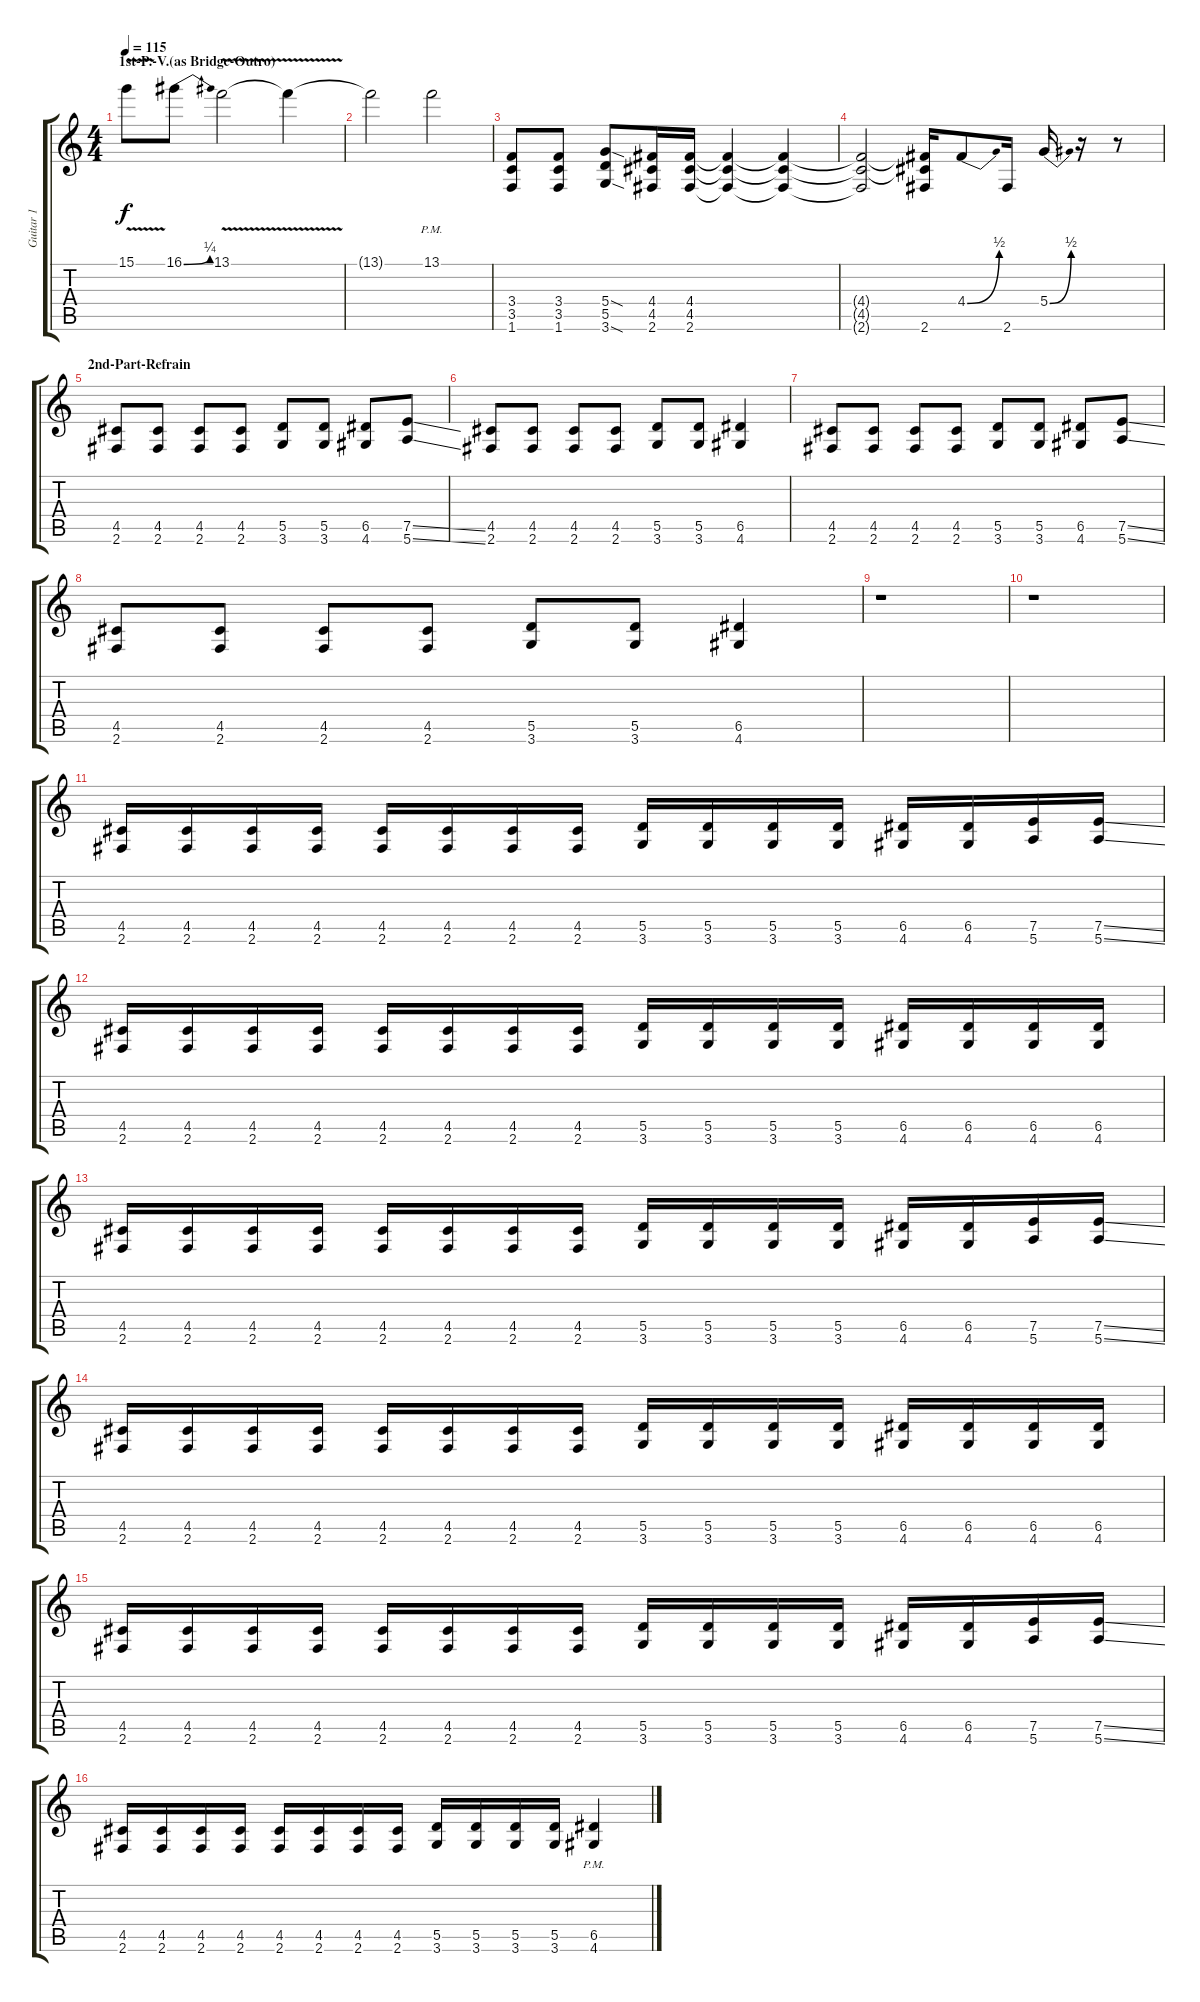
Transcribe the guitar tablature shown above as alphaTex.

\track ("Guitar 1" "Guitar 1") {instrument distortionguitar}
\staff {score tabs}
\tuning (E4 B3 G3 D3 A2 E2) {hide}
\ts (4 4)
\section ("" "1st-P.-V.(as Bridge-Outro)")
\tempo 115
\clef g2
\ks c
15.1{v}.8{dy f} 16.1{be (bend 0 0 60 1)}.8 13.1{v}.2 13.1{t}.4 |
13.1{t}.2 13.1{pm}.2 |
(3.4 3.5 1.6).8 (3.4 3.5 1.6).8 (5.4{sod} 5.5 3.6{sod}).8 (4.4 4.5 2.6).16 (4.4 4.5 2.6).16 (4.4{t} 4.5{t} 2.6{t}).4 (4.4{t} 4.5{t} 2.6{t}).4 |
(4.4{t} 4.5{t} 2.6{t}).2 (4.4{t} 4.5{t} 2.6).16 4.4{be (bend 0 0 60 2)}.8 2.6.16 5.4{be (bend 0 0 60 2)}.16 r.16 r.8 |
\section ("" "2nd-Part-Refrain")
(4.5 2.6).8 (4.5 2.6).8 (4.5 2.6).8 (4.5 2.6).8 (5.5 3.6).8 (5.5 3.6).8 (6.5 4.6).8 (7.5{ss} 5.6{ss}).8 |
(4.5 2.6).8 (4.5 2.6).8 (4.5 2.6).8 (4.5 2.6).8 (5.5 3.6).8 (5.5 3.6).8 (6.5 4.6).4 |
(4.5 2.6).8 (4.5 2.6).8 (4.5 2.6).8 (4.5 2.6).8 (5.5 3.6).8 (5.5 3.6).8 (6.5 4.6).8 (7.5{ss} 5.6{ss}).8 |
(4.5 2.6).8 (4.5 2.6).8 (4.5 2.6).8 (4.5 2.6).8 (5.5 3.6).8 (5.5 3.6).8 (6.5 4.6).4 |
r.1 |
r.1 |
(4.5 2.6).16{balance 8} (4.5 2.6).16 (4.5 2.6).16 (4.5 2.6).16 (4.5 2.6).16 (4.5 2.6).16 (4.5 2.6).16 (4.5 2.6).16 (5.5 3.6).16 (5.5 3.6).16 (5.5 3.6).16 (5.5 3.6).16 (6.5 4.6).16 (6.5 4.6).16 (7.5 5.6).16 (7.5{ss} 5.6{ss}).16 |
(4.5 2.6).16 (4.5 2.6).16 (4.5 2.6).16 (4.5 2.6).16 (4.5 2.6).16 (4.5 2.6).16 (4.5 2.6).16 (4.5 2.6).16 (5.5 3.6).16 (5.5 3.6).16 (5.5 3.6).16 (5.5 3.6).16 (6.5 4.6).16 (6.5 4.6).16 (6.5 4.6).16 (6.5 4.6).16 |
(4.5 2.6).16{balance 14} (4.5 2.6).16 (4.5 2.6).16 (4.5 2.6).16 (4.5 2.6).16 (4.5 2.6).16 (4.5 2.6).16 (4.5 2.6).16 (5.5 3.6).16 (5.5 3.6).16 (5.5 3.6).16 (5.5 3.6).16 (6.5 4.6).16 (6.5 4.6).16 (7.5 5.6).16 (7.5{ss} 5.6{ss}).16 |
(4.5 2.6).16 (4.5 2.6).16 (4.5 2.6).16 (4.5 2.6).16 (4.5 2.6).16 (4.5 2.6).16 (4.5 2.6).16 (4.5 2.6).16 (5.5 3.6).16 (5.5 3.6).16 (5.5 3.6).16 (5.5 3.6).16 (6.5 4.6).16 (6.5 4.6).16 (6.5 4.6).16 (6.5 4.6).16 |
(4.5 2.6).16 (4.5 2.6).16 (4.5 2.6).16 (4.5 2.6).16 (4.5 2.6).16 (4.5 2.6).16 (4.5 2.6).16 (4.5 2.6).16 (5.5 3.6).16 (5.5 3.6).16 (5.5 3.6).16 (5.5 3.6).16 (6.5 4.6).16 (6.5 4.6).16 (7.5 5.6).16 (7.5{ss} 5.6{ss}).16 |
(4.5 2.6).16 (4.5 2.6).16 (4.5 2.6).16 (4.5 2.6).16 (4.5 2.6).16 (4.5 2.6).16 (4.5 2.6).16 (4.5 2.6).16 (5.5 3.6).16 (5.5 3.6).16 (5.5 3.6).16 (5.5 3.6).16 (6.5{pm} 4.6{pm}).4
